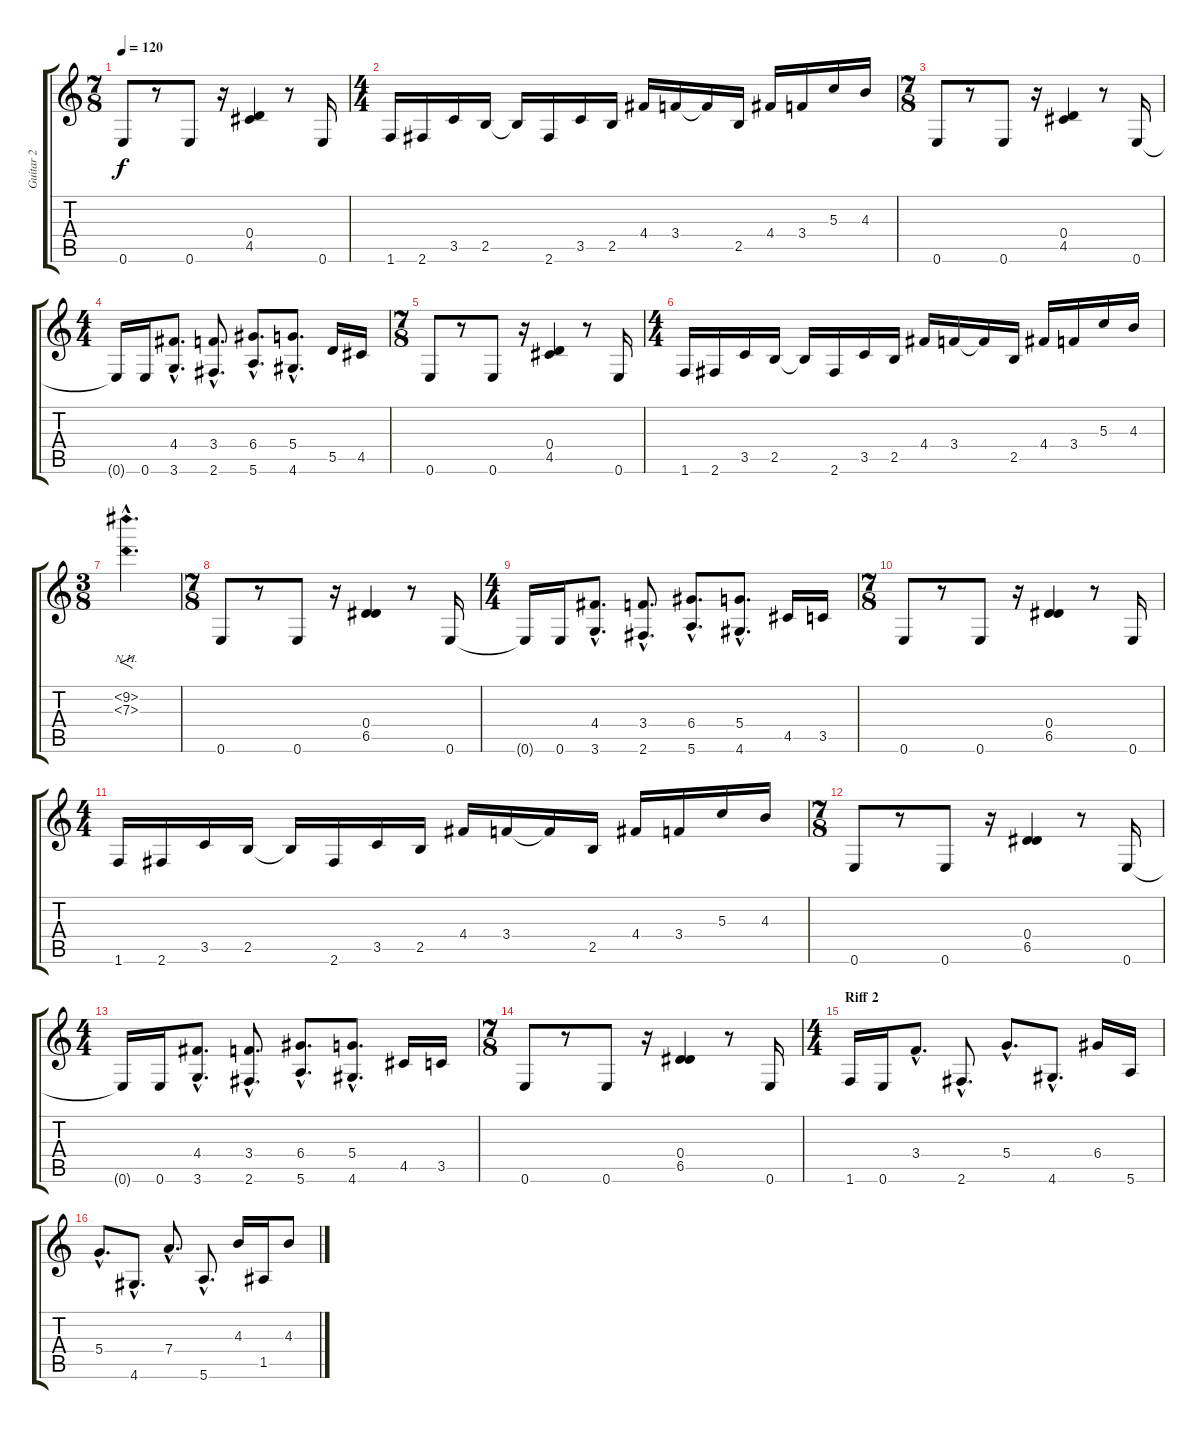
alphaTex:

\track ("Guitar 2" "Guitar 2") {instrument distortionguitar}
\staff {score tabs}
\tuning (E4 B3 G3 D3 A2 E2) {hide}
\ts (7 8)
\tempo 120
\clef g2
\ks c
0.6.8{dy f} r.8 0.6.8 r.16 (0.4 4.5).4 r.8 0.6.16 |
\ts (4 4)
1.6.16 2.6.16 3.5.16 2.5.16 2.5{t}.16 2.6.16 3.5.16 2.5.16 4.4.16 3.4.16 3.4{t}.16 2.5.16 4.4.16 3.4.16 5.3.16 4.3.16 |
\ts (7 8)
0.6.8 r.8 0.6.8 r.16 (0.4 4.5).4 r.8 0.6.16 |
\ts (4 4)
0.6{t}.16 0.6.16 (4.4{hac} 3.6{hac}).8{d} (3.4{hac} 2.6{hac}).8{d} (6.4{hac} 5.6{hac}).8{d} (5.4{hac} 4.6{hac}).8{d} 5.5.16 4.5.16 |
\ts (7 8)
0.6.8 r.8 0.6.8 r.16 (0.4 4.5).4 r.8 0.6.16 |
\ts (4 4)
1.6.16 2.6.16 3.5.16 2.5.16 2.5{t}.16 2.6.16 3.5.16 2.5.16 4.4.16 3.4.16 3.4{t}.16 2.5.16 4.4.16 3.4.16 5.3.16 4.3.16 |
\ts (3 8)
(9.2{nh hac} 7.3{nh hac}).4{f d} |
\ts (7 8)
0.6.8 r.8 0.6.8 r.16 (0.4 6.5).4 r.8 0.6.16 |
\ts (4 4)
0.6{t}.16 0.6.16 (4.4{hac} 3.6{hac}).8{d} (3.4{hac} 2.6{hac}).8{d} (6.4{hac} 5.6{hac}).8{d} (5.4{hac} 4.6{hac}).8{d} 4.5.16 3.5.16 |
\ts (7 8)
0.6.8 r.8 0.6.8 r.16 (0.4 6.5).4 r.8 0.6.16 |
\ts (4 4)
1.6.16 2.6.16 3.5.16 2.5.16 2.5{t}.16 2.6.16 3.5.16 2.5.16 4.4.16 3.4.16 3.4{t}.16 2.5.16 4.4.16 3.4.16 5.3.16 4.3.16 |
\ts (7 8)
0.6.8 r.8 0.6.8 r.16 (0.4 6.5).4 r.8 0.6.16 |
\ts (4 4)
0.6{t}.16 0.6.16 (4.4{hac} 3.6{hac}).8{d} (3.4{hac} 2.6{hac}).8{d} (6.4{hac} 5.6{hac}).8{d} (5.4{hac} 4.6{hac}).8{d} 4.5.16 3.5.16 |
\ts (7 8)
0.6.8 r.8 0.6.8 r.16 (0.4 6.5).4 r.8 0.6.16 |
\ts (4 4)
\section ("" "Riff 2")
1.6.16 0.6.16 3.4{hac}.8{d} 2.6{hac}.8{d} 5.4{hac}.8{d} 4.6{hac}.8{d} 6.4.16 5.6.16 |
5.4{hac}.8{d} 4.6{hac}.8{d} 7.4{hac}.8{d} 5.6{hac}.8{d} 4.3.16 1.5.16 4.3.8
